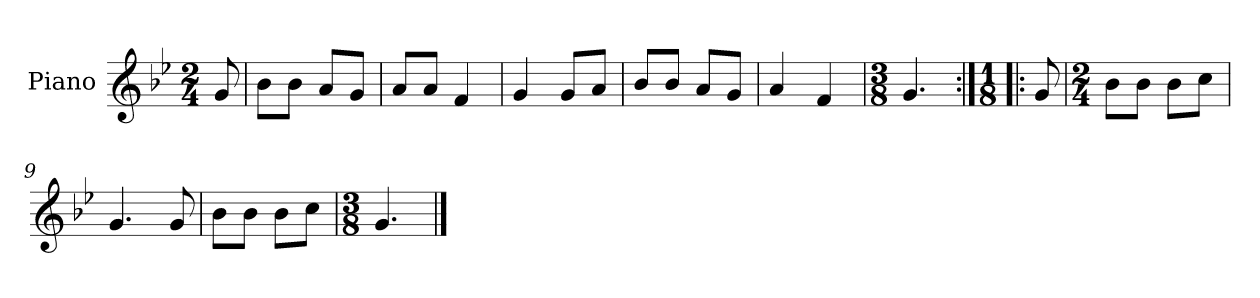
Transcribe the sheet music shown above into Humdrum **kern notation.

**kern
*part1
*staff1
*I"Piano
*I'Pno.
*clefG2
*k[b-e-]
*M2/4
=
8g/
=1
8b-\L
8b-\J
8a/L
8g/J
=2
8a/L
8a/J
4f/
=3
4g/
8g/L
8a/J
=4
8b-/L
8b-/J
8a/L
8g/J
=5
4a/
4f/
=6
*M3/8
4.g/
=7:|!|:
*M1/8
8g/
=8
*M2/4
8b-\L
8b-\J
8b-\L
8cc\J
=9
4.g/
8g/
!!LO:LB:g=z
=10
8b-\L
8b-\J
8b-\L
8cc\J
=11
*M3/8
4.g/
==
*-
